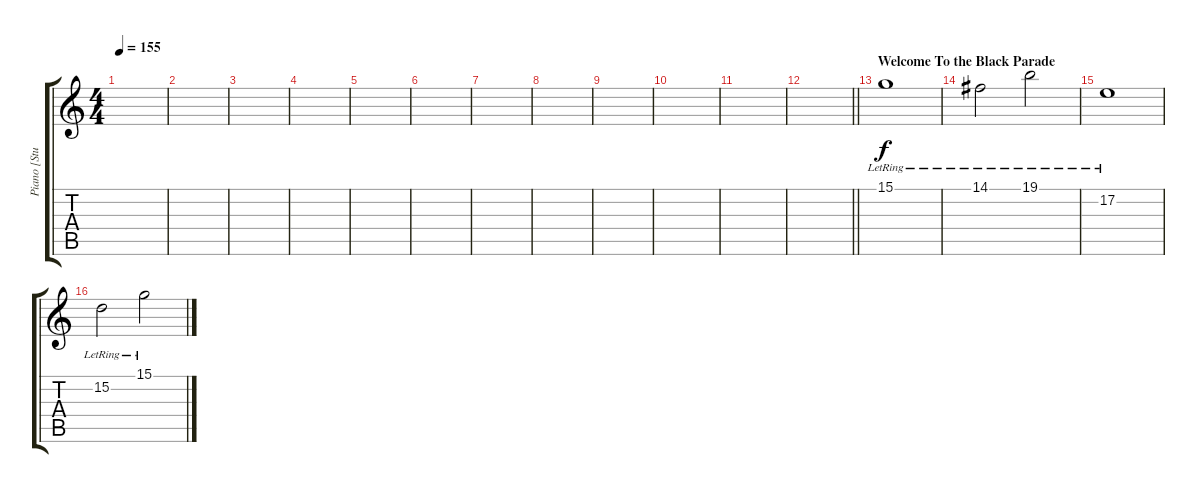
\track ("Piano [Studio]" "Piano [Stu") {instrument acousticgrandpiano}
\staff {score tabs}
\tuning (E4 B3 G3 D3 A2 E2) {hide}
\ts (4 4)
\tempo 155
\clef g2
\ks c
|
|
|
|
|
|
|
|
|
|
|
\barLineRight lightlight
|
\section ("" "Welcome To the Black Parade")
15.1{lr}.1 |
14.1{lr}.2 19.1{lr}.2 |
17.2{lr}.1 |
15.2{lr}.2 15.1{lr}.2
